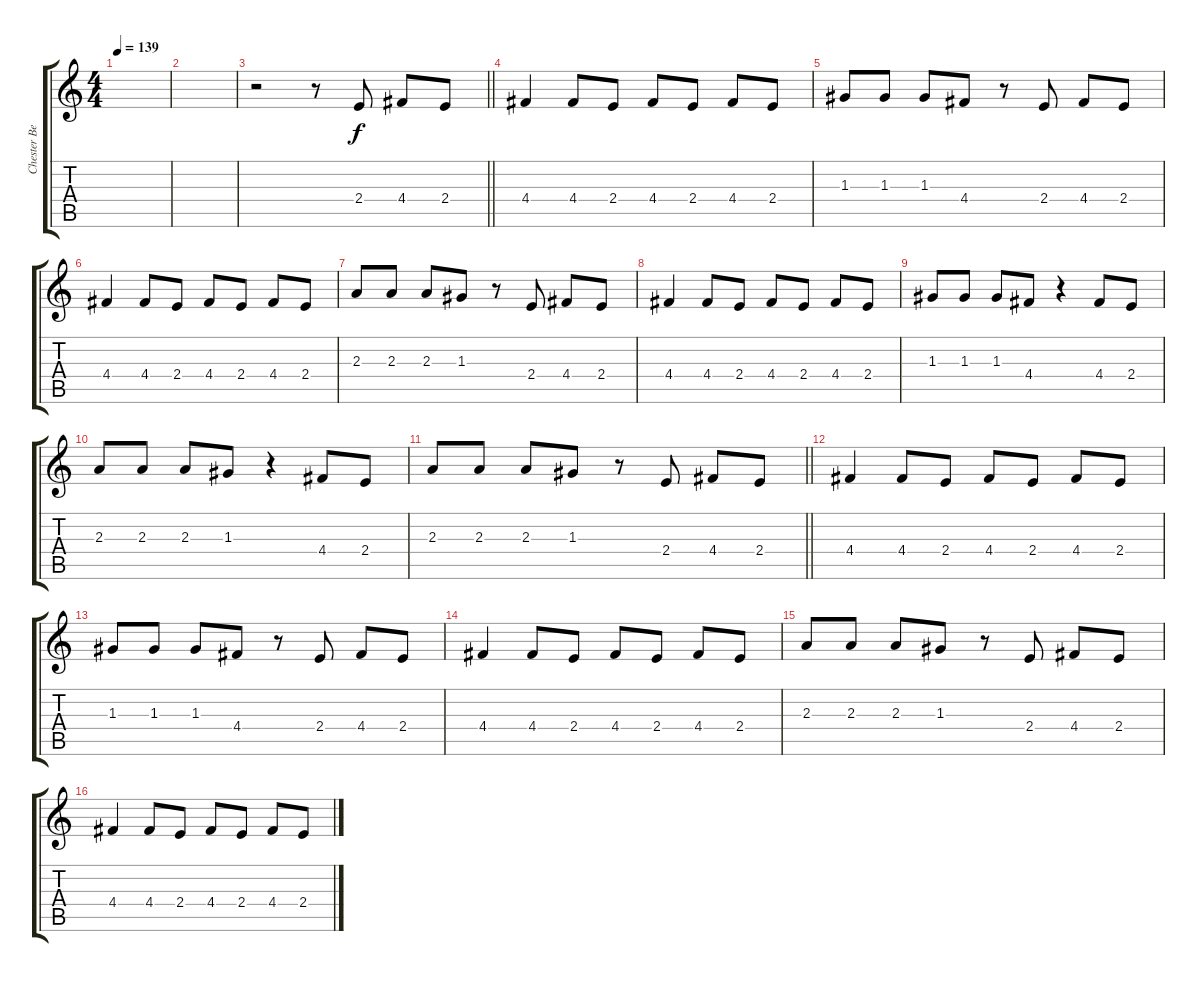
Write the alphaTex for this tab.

\track ("Chester Bennington [Vocals]" "Chester Be") {instrument overdrivenguitar}
\staff {score tabs}
\tuning (E4 B3 G3 D3 A2 E2) {hide}
\ts (4 4)
\tempo 139
\clef g2
\ks c
|
|
\barLineRight lightlight
r.2 r.8 2.4.8 4.4.8 2.4.8 |
4.4.4 4.4.8 2.4.8 4.4.8 2.4.8 4.4.8 2.4.8 |
1.3.8 1.3.8 1.3.8 4.4.8 r.8 2.4.8 4.4.8 2.4.8 |
4.4.4 4.4.8 2.4.8 4.4.8 2.4.8 4.4.8 2.4.8 |
2.3.8 2.3.8 2.3.8 1.3.8 r.8 2.4.8 4.4.8 2.4.8 |
4.4.4 4.4.8 2.4.8 4.4.8 2.4.8 4.4.8 2.4.8 |
1.3.8 1.3.8 1.3.8 4.4.8 r.4 4.4.8 2.4.8 |
2.3.8 2.3.8 2.3.8 1.3.8 r.4 4.4.8 2.4.8 |
\barLineRight lightlight
2.3.8 2.3.8 2.3.8 1.3.8 r.8 2.4.8 4.4.8 2.4.8 |
4.4.4 4.4.8 2.4.8 4.4.8 2.4.8 4.4.8 2.4.8 |
1.3.8 1.3.8 1.3.8 4.4.8 r.8 2.4.8 4.4.8 2.4.8 |
4.4.4 4.4.8 2.4.8 4.4.8 2.4.8 4.4.8 2.4.8 |
2.3.8 2.3.8 2.3.8 1.3.8 r.8 2.4.8 4.4.8 2.4.8 |
4.4.4 4.4.8 2.4.8 4.4.8 2.4.8 4.4.8 2.4.8
